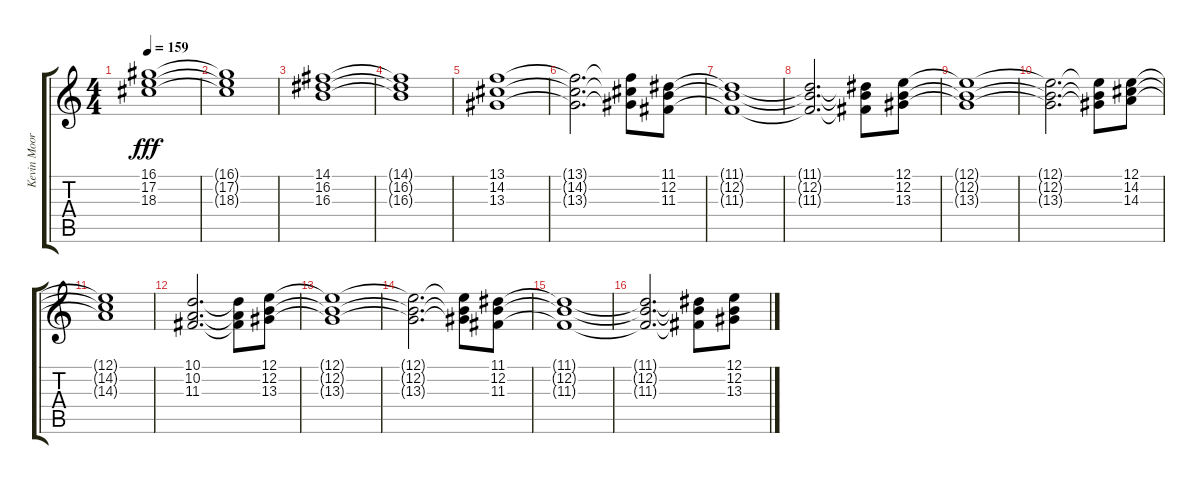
\track ("Kevin Moore" "Kevin Moor") {instrument churchorgan}
\staff {score tabs}
\tuning (E4 B3 G3 D3 A2 E2) {hide}
\ts (4 4)
\tempo 159
\clef g2
\ks c
(16.1 17.2 18.3).1{dy fff} |
(16.1{t} 17.2{t} 18.3{t}).1 |
(14.1 16.2 16.3).1 |
(14.1{t} 16.2{t} 16.3{t}).1 |
(13.1 14.2 13.3).1 |
(13.1{t} 14.2{t} 13.3{t}).2{d} (13.1{t} 14.2{t} 13.3{t}).8 (11.1 12.2 11.3).8 |
(11.1{t} 12.2{t} 11.3{t}).1 |
(11.1{t} 12.2{t} 11.3{t}).2{d} (11.1{t} 12.2{t} 11.3{t}).8 (12.1 12.2 13.3).8 |
(12.1{t} 12.2{t} 13.3{t}).1 |
(12.1{t} 12.2{t} 13.3{t}).2{d} (12.1{t} 12.2{t} 13.3{t}).8 (12.1 14.2 14.3).8 |
(12.1{t} 14.2{t} 14.3{t}).1 |
(10.1 10.2 11.3).2{d} (10.1{t} 10.2{t} 11.3{t}).8 (12.1 12.2 13.3).8 |
(12.1{t} 12.2{t} 13.3{t}).1 |
(12.1{t} 12.2{t} 13.3{t}).2{d} (12.1{t} 12.2{t} 13.3{t}).8 (11.1 12.2 11.3).8 |
(11.1{t} 12.2{t} 11.3{t}).1 |
(11.1{t} 12.2{t} 11.3{t}).2{d} (11.1{t} 12.2{t} 11.3{t}).8 (12.1 12.2 13.3).8
